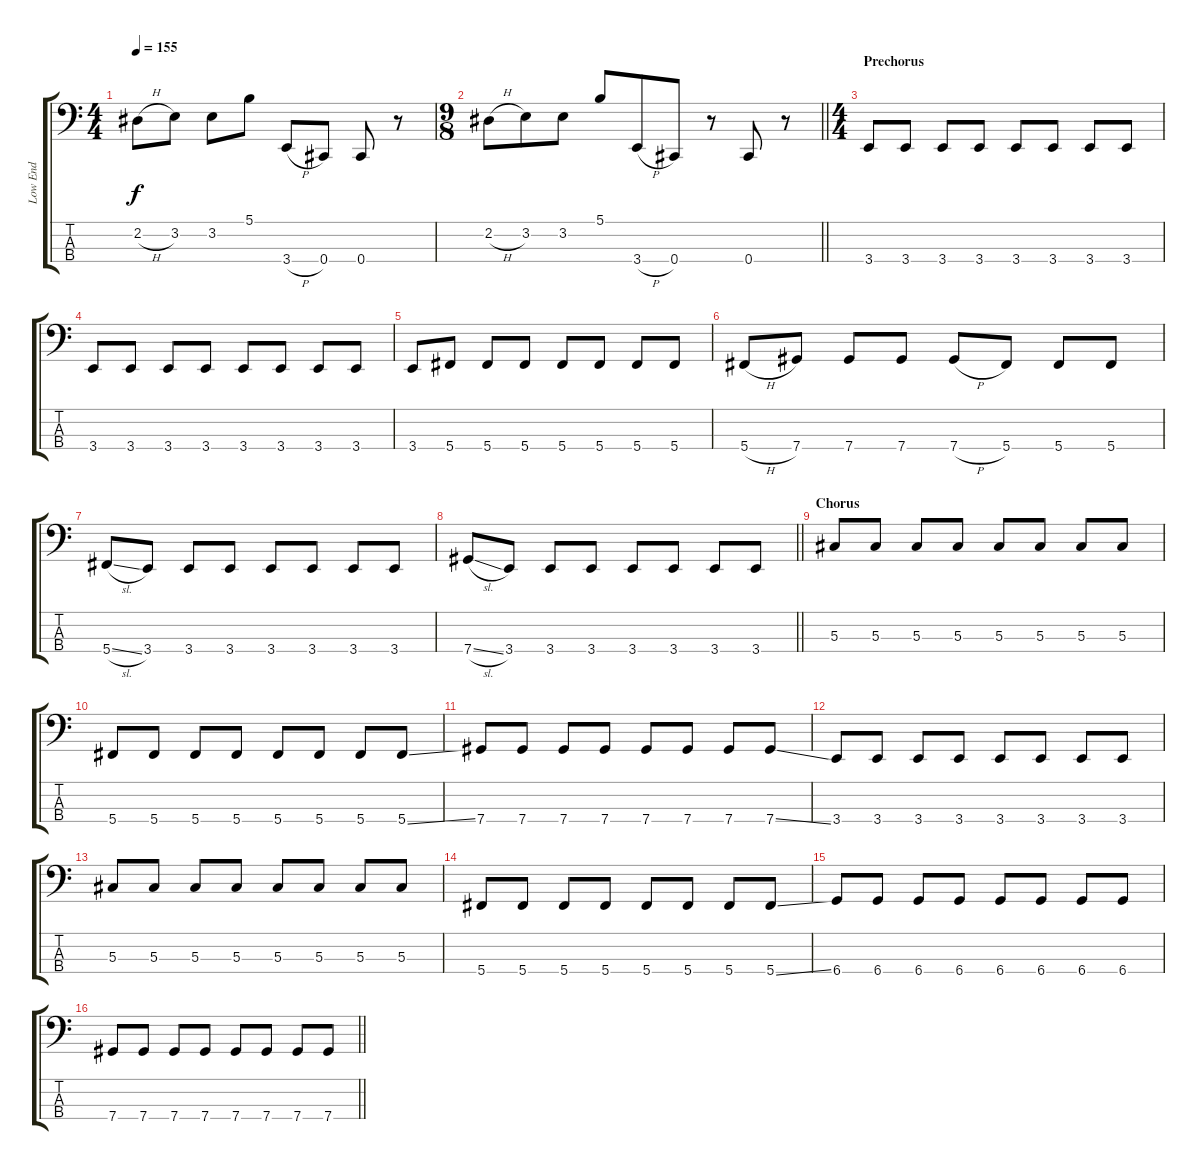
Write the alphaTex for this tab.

\track ("Low End" "Low End") {instrument electricbasspick}
\staff {score tabs}
\tuning (Gb2 Db2 Ab1 Db1) {hide}
\ts (4 4)
\tempo 155
\clef f4
\ks c
2.2{h}.8{dy f} 3.2.8 3.2.8 5.1.8 3.4{h}.8 0.4.8 0.4.8 r.8 |
\ts (9 8)
\barLineRight lightlight
2.2{h}.8 3.2.8 3.2.8 5.1.8 3.4{h}.8 0.4.8 r.8 0.4.8 r.8 |
\ts (4 4)
\section ("" "Prechorus")
3.4.8 3.4.8 3.4.8 3.4.8 3.4.8 3.4.8 3.4.8 3.4.8 |
3.4.8 3.4.8 3.4.8 3.4.8 3.4.8 3.4.8 3.4.8 3.4.8 |
3.4.8 5.4.8 5.4.8 5.4.8 5.4.8 5.4.8 5.4.8 5.4.8 |
5.4{h}.8 7.4.8 7.4.8 7.4.8 7.4{h}.8 5.4.8 5.4.8 5.4.8 |
5.4{sl}.8 3.4.8 3.4.8 3.4.8 3.4.8 3.4.8 3.4.8 3.4.8 |
\barLineRight lightlight
7.4{sl}.8 3.4.8 3.4.8 3.4.8 3.4.8 3.4.8 3.4.8 3.4.8 |
\section ("" "Chorus")
5.3.8 5.3.8 5.3.8 5.3.8 5.3.8 5.3.8 5.3.8 5.3.8 |
5.4.8 5.4.8 5.4.8 5.4.8 5.4.8 5.4.8 5.4.8 5.4{ss}.8 |
7.4.8 7.4.8 7.4.8 7.4.8 7.4.8 7.4.8 7.4.8 7.4{ss}.8 |
3.4.8 3.4.8 3.4.8 3.4.8 3.4.8 3.4.8 3.4.8 3.4.8 |
5.3.8 5.3.8 5.3.8 5.3.8 5.3.8 5.3.8 5.3.8 5.3.8 |
5.4.8 5.4.8 5.4.8 5.4.8 5.4.8 5.4.8 5.4.8 5.4{ss}.8 |
6.4.8 6.4.8 6.4.8 6.4.8 6.4.8 6.4.8 6.4.8 6.4.8 |
\barLineRight lightlight
7.4.8 7.4.8 7.4.8 7.4.8 7.4.8 7.4.8 7.4.8 7.4{ss}.8
